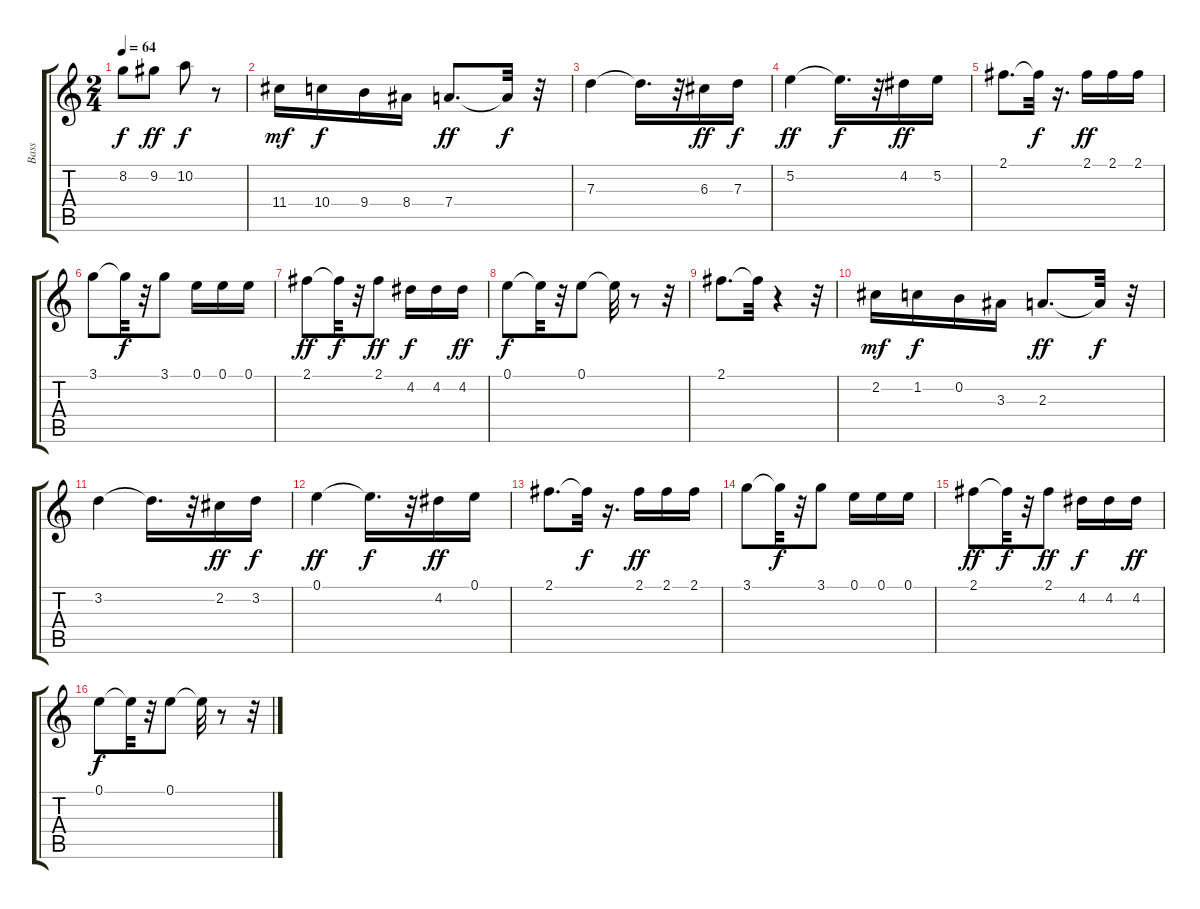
\track ("Bass" "Bass") {instrument electricbassfinger}
\staff {score tabs}
\tuning (E4 B3 G3 D3 A2 E2) {hide}
\ts (2 4)
\tempo 64
\clef g2
\ks c
8.2.8{dy f} 9.2.8{dy ff} 10.2.8{dy f} r.8 |
11.4.16{dy mf} 10.4.16{dy f} 9.4.16 8.4.16 7.4.8{d dy ff} 7.4{t}.32{dy f} r.32 |
7.3.4 7.3{t}.16{d} r.32 6.3.16{dy ff} 7.3.16{dy f} |
5.2.4{dy ff} 5.2{t}.16{d dy f} r.32 4.2.16{dy ff} 5.2.16 |
2.1.8{d} 2.1{t}.32{dy f} r.16{d} 2.1.16{dy ff} 2.1.16 2.1.16 |
3.1.8 3.1{t}.32{dy f} r.32 3.1.8 0.1.16 0.1.16 0.1.16 |
2.1.8{dy ff} 2.1{t}.32{dy f} r.32 2.1.8{dy ff} 4.2.16{dy f} 4.2.16 4.2.16{dy ff} |
0.1.8{dy f} 0.1{t}.32 r.32 0.1.8 0.1{t}.32 r.8 r.32 |
2.1.8{d} 2.1{t}.32 r.4 r.32 |
2.2.16{dy mf} 1.2.16{dy f} 0.2.16 3.3.16 2.3.8{d dy ff} 2.3{t}.32{dy f} r.32 |
3.2.4 3.2{t}.16{d} r.32 2.2.16{dy ff} 3.2.16{dy f} |
0.1.4{dy ff} 0.1{t}.16{d dy f} r.32 4.2.16{dy ff} 0.1.16 |
2.1.8{d} 2.1{t}.32{dy f} r.16{d} 2.1.16{dy ff} 2.1.16 2.1.16 |
3.1.8 3.1{t}.32{dy f} r.32 3.1.8 0.1.16 0.1.16 0.1.16 |
2.1.8{dy ff} 2.1{t}.32{dy f} r.32 2.1.8{dy ff} 4.2.16{dy f} 4.2.16 4.2.16{dy ff} |
0.1.8{dy f} 0.1{t}.32 r.32 0.1.8 0.1{t}.32 r.8 r.32
